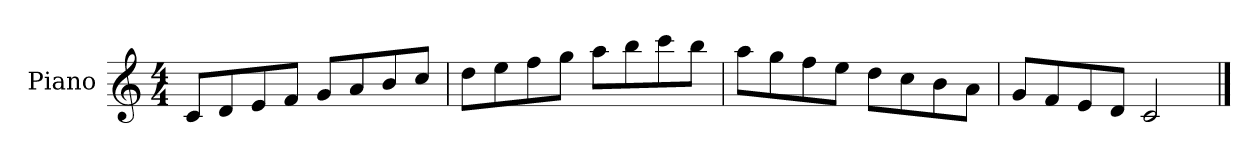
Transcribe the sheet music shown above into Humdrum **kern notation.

**kern
*part1
*staff1
*I"Piano
*I'Pno.
*clefG2
*k[]
*M4/4
=1
8c/L
8d/
8e/
8f/J
8g/L
8a/
8b/
8cc/J
=2
8dd\L
8ee\
8ff\
8gg\J
8aa\L
8bb\
8ccc\
8bb\J
=3
8aa\L
8gg\
8ff\
8ee\J
8dd\L
8cc\
8b\
8a\J
=4
8g/L
8f/
8e/
8d/J
2c/
==
*-
